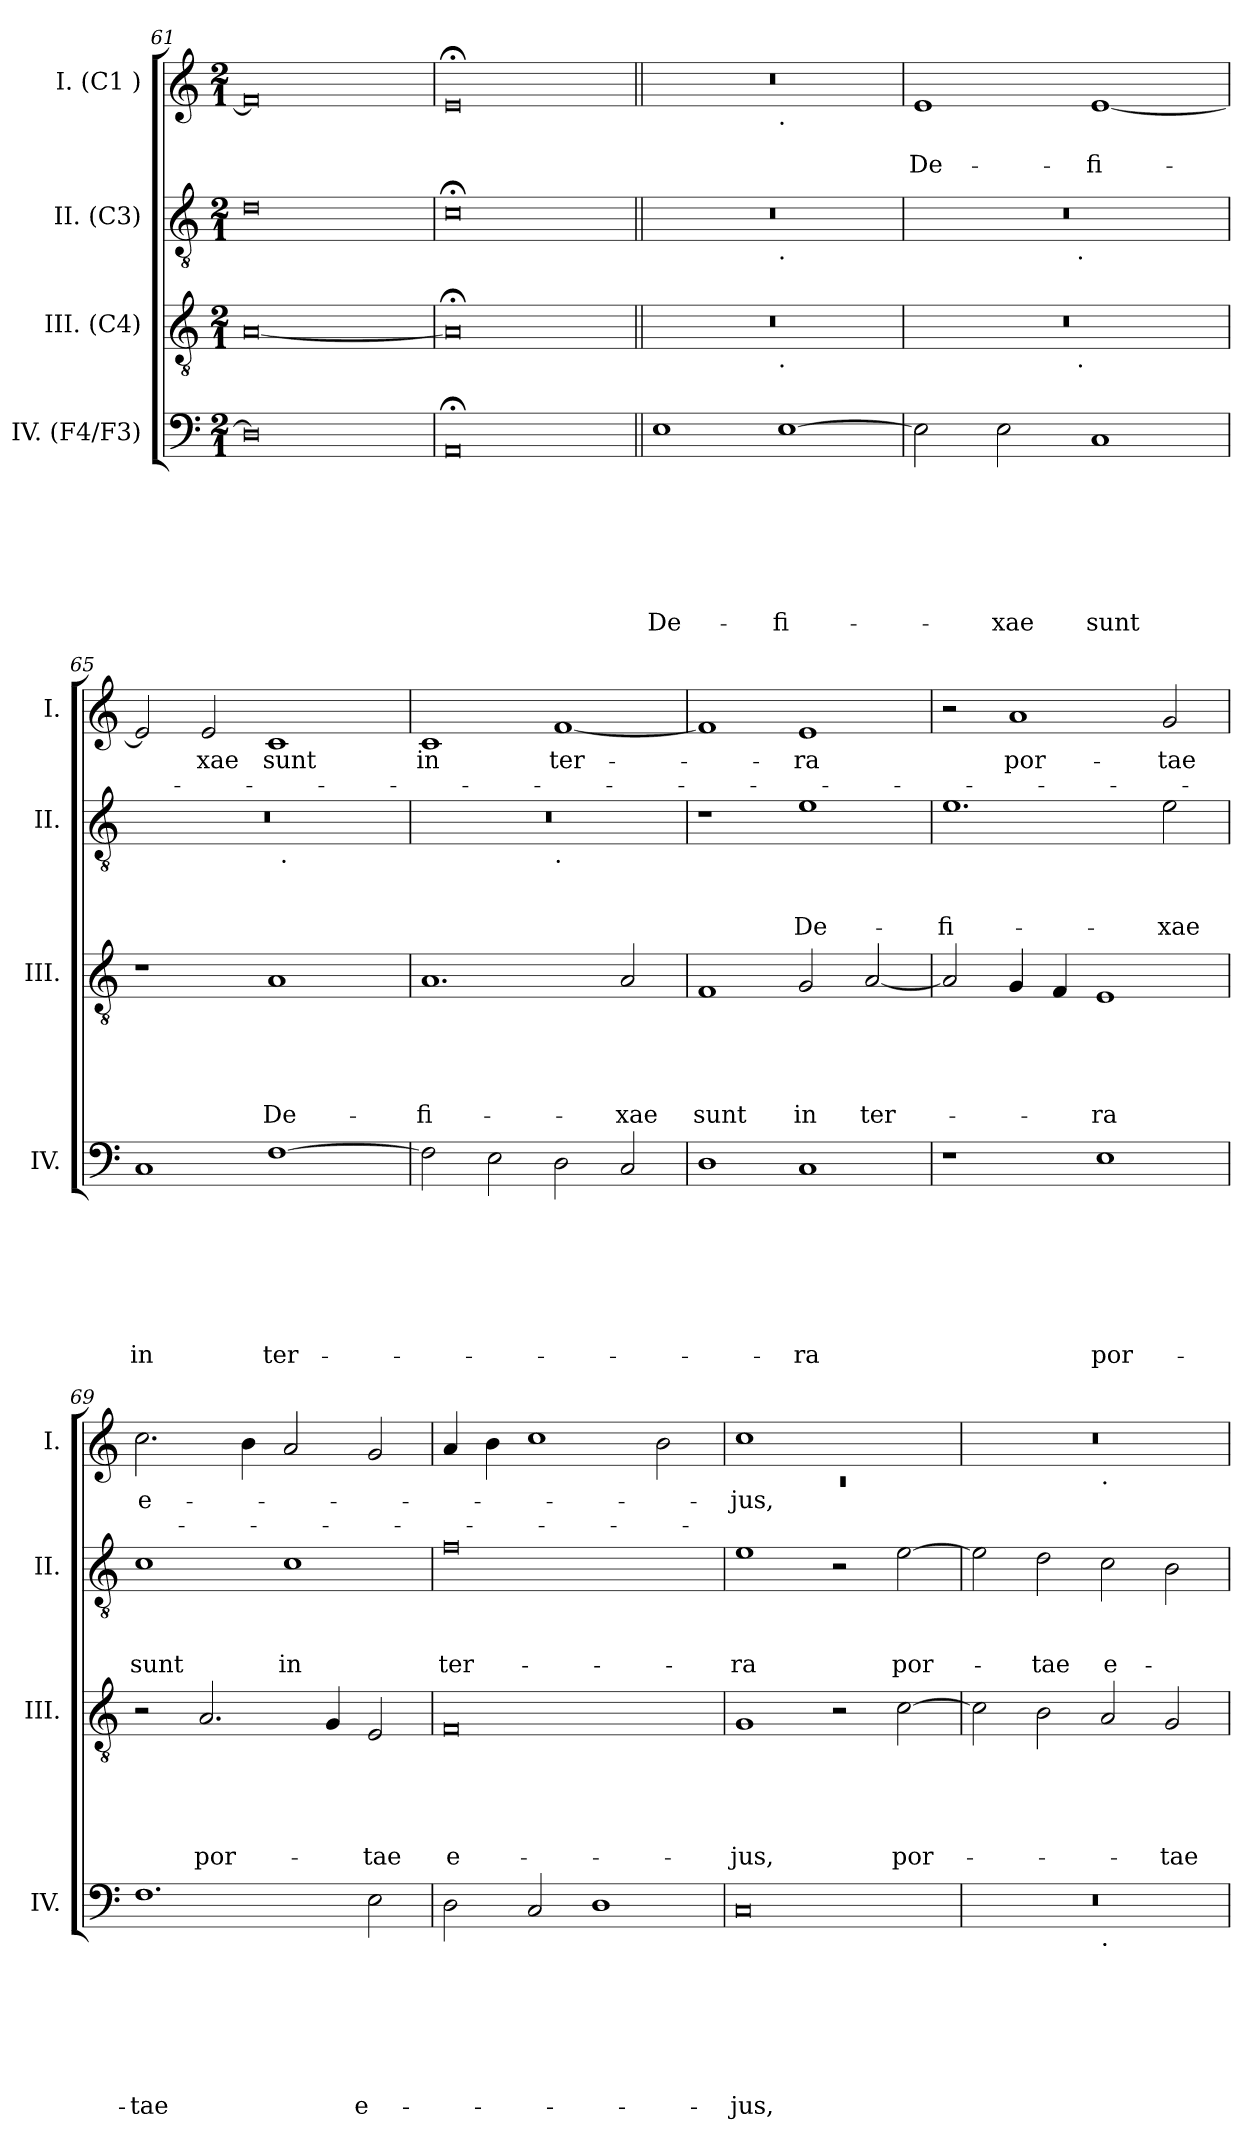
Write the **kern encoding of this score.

**kern	**text	**text	**text	**text	**text	**text	**text	**kern	**text	**text	**text	**text	**text	**kern	**text	**text	**text	**kern	**text	**text
*part4	*part4	*part4	*part4	*part4	*part4	*part4	*part4	*part3	*part3	*part3	*part3	*part3	*part3	*part2	*part2	*part2	*part2	*part1	*part1	*part1
*staff4	*staff4	*staff4	*staff4	*staff4	*staff4	*staff4	*staff4	*staff3	*staff3	*staff3	*staff3	*staff3	*staff3	*staff2	*staff2	*staff2	*staff2	*staff1	*staff1	*staff1
*I"IV. (F4/F3)	*	*	*	*	*	*	*	*I"III. (C4)	*	*	*	*	*	*I"II. (C3)	*	*	*	*I"I. (C1 )	*	*
*I'IV.	*	*	*	*	*	*	*	*I'III.	*	*	*	*	*	*I'II.	*	*	*	*I'I.	*	*
*clefF4	*	*	*	*	*	*	*	*clefGv2	*	*	*	*	*	*clefGv2	*	*	*	*clefG2	*	*
*k[]	*	*	*	*	*	*	*	*k[]	*	*	*	*	*	*k[]	*	*	*	*k[]	*	*
*C:	*	*	*	*	*	*	*	*C:	*	*	*	*	*	*C:	*	*	*	*C:	*	*
*M2/1	*	*	*	*	*	*	*	*M2/1	*	*	*	*	*	*M2/1	*	*	*	*M2/1	*	*
=61	=61	=61	=61	=61	=61	=61	=61	=61	=61	=61	=61	=61	=61	=61	=61	=61	=61	=61	=61	=61
0D]	.	.	.	.	.	.	.	[<0A	.	.	.	.	.	0d	.	.	.	0f]	.	.
=62	=62	=62	=62	=62	=62	=62	=62	=62	=62	=62	=62	=62	=62	=62	=62	=62	=62	=62	=62	=62
0AA;	.	.	.	.	.	.	.	0A;]	.	.	.	.	.	0c;<	.	.	.	0e;	.	.
=63||	=63||	=63||	=63||	=63||	=63||	=63||	=63||	=63||	=63||	=63||	=63||	=63||	=63||	=63||	=63||	=63||	=63||	=63||	=63||	=63||
!	!	!	!	!	!	!	!LO:LY:b	!	!	!	!	!	!	!	!	!	!	!	!	!
*	*	*	*	*	*	*	*	*^	*	*	*	*	*	*^	*	*	*	*^	*	*
1E	.	.	.	.	.	.	De-	0r	1ryy	.	.	.	.	.	0r	1ryy	.	.	.	0r	1ryy	.	.
!	!	!	!	!	!	!	!	!	!	!	!	!	!	!	!	!	!	!	!	!	!LO:TX:b:t=.	!	!
!	!	!	!	!	!	!	!	!	!	!	!	!	!	!	!	!LO:TX:b:t=.	!	!	!	!	!	!	!
!	!	!	!	!	!	!	!	!	!LO:TX:b:t=.	!	!	!	!	!	!	!	!	!	!	!	!	!	!
!	!	!	!	!	!	!	!LO:LY:b	!	!	!	!	!	!	!	!	!	!	!	!	!	!	!	!
[>1E	.	.	.	.	.	.	-fi-	.	1ryy	.	.	.	.	.	.	1ryy	.	.	.	.	1ryy	.	.
=64	=64	=64	=64	=64	=64	=64	=64	=64	=64	=64	=64	=64	=64	=64	=64	=64	=64	=64	=64	=64	=64	=64	=64
!	!	!	!	!	!	!	!	!	!	!	!	!	!	!	!	!	!	!	!	!	!	!	!LO:LY:b
*	*	*	*	*	*	*	*	*	*	*	*	*	*	*	*	*	*	*	*	*v	*v	*	*
2E\]	.	.	.	.	.	.	.	0r	2ryy	.	.	.	.	.	0r	2ryy	.	.	.	1e	.	De-
!	!	!	!	!	!	!	!LO:LY:b	!	!	!	!	!	!	!	!	!	!	!	!	!	!	!
2E\	.	.	.	.	.	.	-xae	.	4...ryy	.	.	.	.	.	.	4...ryy	.	.	.	.	.	.
!	!	!	!	!	!	!	!	!	!	!	!	!	!	!	!	!LO:TX:b:t=.	!	!	!	!	!	!
!	!	!	!	!	!	!	!	!	!LO:TX:b:t=.	!	!	!	!	!	!	!	!	!	!	!	!	!
.	.	.	.	.	.	.	.	.	1ryy	.	.	.	.	.	.	1ryy	.	.	.	.	.	.
!	!	!	!	!	!	!	!LO:LY:b	!	!	!	!	!	!	!	!	!	!	!	!	!	!	!LO:LY:b
1C	.	.	.	.	.	.	sunt	.	.	.	.	.	.	.	.	.	.	.	.	[<1e	.	-fi-
.	.	.	.	.	.	.	.	.	32ryy	.	.	.	.	.	.	32ryy	.	.	.	.	.	.
!!LO:LB:g=z
=65	=65	=65	=65	=65	=65	=65	=65	=65	=65	=65	=65	=65	=65	=65	=65	=65	=65	=65	=65	=65	=65	=65
!	!	!	!	!	!	!	!LO:LY:b	!	!	!	!	!	!	!	!	!	!	!	!	!	!	!
*	*	*	*	*	*	*	*	*v	*v	*	*	*	*	*	*	*	*	*	*	*	*	*
1C	.	.	.	.	.	.	in	1r	.	.	.	.	.	0r	1ryy	.	.	.	2e/]	.	.
!	!	!	!	!	!	!	!	!	!	!	!	!	!	!	!	!	!	!	!	!LO:LY:b	!
.	.	.	.	.	.	.	.	.	.	.	.	.	.	.	.	.	.	.	2e/	-xae	.
!	!	!	!	!	!	!	!LO:LY:b	!	!	!	!	!	!LO:LY:b	!	!	!	!	!	!	!LO:LY:b	!
[>1F	.	.	.	.	.	.	ter-	1A	.	.	.	.	De-	.	32ryy	.	.	.	1c	sunt	.
!	!	!	!	!	!	!	!	!	!	!	!	!	!	!	!LO:TX:b:t=.	!	!	!	!	!	!
.	.	.	.	.	.	.	.	.	.	.	.	.	.	.	2ryy	.	.	.	.	.	.
.	.	.	.	.	.	.	.	.	.	.	.	.	.	.	4...ryy	.	.	.	.	.	.
=66	=66	=66	=66	=66	=66	=66	=66	=66	=66	=66	=66	=66	=66	=66	=66	=66	=66	=66	=66	=66	=66
!	!	!	!	!	!	!	!	!	!	!	!	!	!LO:LY:b	!	!	!	!	!	!	!LO:LY:b	!
2F\]	.	.	.	.	.	.	.	1.A	.	.	.	.	-fi-	0r	1ryy	.	.	.	1c	in	.
2E\	.	.	.	.	.	.	.	.	.	.	.	.	.	.	.	.	.	.	.	.	.
!	!	!	!	!	!	!	!	!	!	!	!	!	!	!	!LO:TX:b:t=.	!	!	!	!	!	!
!	!	!	!	!	!	!	!	!	!	!	!	!	!	!	!	!	!	!	!	!LO:LY:b	!
2D\	.	.	.	.	.	.	.	.	.	.	.	.	.	.	1ryy	.	.	.	[<1f	ter-	.
!	!	!	!	!	!	!	!	!	!	!	!	!	!LO:LY:b	!	!	!	!	!	!	!	!
2C/	.	.	.	.	.	.	.	2A/	.	.	.	.	-xae	.	.	.	.	.	.	.	.
=67	=67	=67	=67	=67	=67	=67	=67	=67	=67	=67	=67	=67	=67	=67	=67	=67	=67	=67	=67	=67	=67
!	!	!	!	!	!	!	!	!	!	!	!	!	!LO:LY:b	!	!	!	!	!	!	!	!
*	*	*	*	*	*	*	*	*	*	*	*	*	*	*v	*v	*	*	*	*	*	*
1D	.	.	.	.	.	.	.	1F	.	.	.	.	sunt	1r	.	.	.	1f]	.	.
!	!	!	!	!	!	!	!LO:LY:b	!	!	!	!	!	!LO:LY:b	!	!	!	!LO:LY:b	!	!LO:LY:b	!
1C	.	.	.	.	.	.	-ra	2G/	.	.	.	.	in	1e	.	.	De-	1e	-ra	.
!	!	!	!	!	!	!	!	!	!	!	!	!	!LO:LY:b	!	!	!	!	!	!	!
.	.	.	.	.	.	.	.	[<2A/	.	.	.	.	ter-	.	.	.	.	.	.	.
=68	=68	=68	=68	=68	=68	=68	=68	=68	=68	=68	=68	=68	=68	=68	=68	=68	=68	=68	=68	=68
!	!	!	!	!	!	!	!	!	!	!	!	!	!	!	!	!	!LO:LY:b	!	!	!
1r	.	.	.	.	.	.	.	2A/]	.	.	.	.	.	1.e	.	.	-fi-	2r	.	.
!	!	!	!	!	!	!	!	!	!	!	!	!	!	!	!	!	!	!	!LO:LY:b	!
.	.	.	.	.	.	.	.	4G/	.	.	.	.	.	.	.	.	.	1a	por-	.
.	.	.	.	.	.	.	.	4F/	.	.	.	.	.	.	.	.	.	.	.	.
!	!	!	!	!	!	!	!LO:LY:b	!	!	!	!	!	!LO:LY:b	!	!	!	!	!	!	!
1E	.	.	.	.	.	.	por-	1E	.	.	.	.	-ra	.	.	.	.	.	.	.
!	!	!	!	!	!	!	!	!	!	!	!	!	!	!	!	!	!LO:LY:b	!	!LO:LY:b	!
.	.	.	.	.	.	.	.	.	.	.	.	.	.	2e\	.	.	-xae	2g/	-tae	.
=69	=69	=69	=69	=69	=69	=69	=69	=69	=69	=69	=69	=69	=69	=69	=69	=69	=69	=69	=69	=69
!	!	!	!	!	!	!	!LO:LY:b	!	!	!	!	!	!	!	!	!	!LO:LY:b	!	!LO:LY:b:rj	!
1.F	.	.	.	.	.	.	-tae	2r	.	.	.	.	.	1c	.	.	sunt	2.cc\	e-	.
!	!	!	!	!	!	!	!	!	!	!	!	!	!LO:LY:b	!	!	!	!	!	!	!
.	.	.	.	.	.	.	.	2.A/	.	.	.	.	por-	.	.	.	.	.	.	.
.	.	.	.	.	.	.	.	.	.	.	.	.	.	.	.	.	.	4b\	.	.
!	!	!	!	!	!	!	!	!	!	!	!	!	!	!	!	!	!LO:LY:b	!	!	!
.	.	.	.	.	.	.	.	.	.	.	.	.	.	1c	.	.	in	2a/	.	.
.	.	.	.	.	.	.	.	4G/	.	.	.	.	.	.	.	.	.	.	.	.
!	!	!	!	!	!	!	!LO:LY:b:rj	!	!	!	!	!	!LO:LY:b	!	!	!	!	!	!	!
2E\	.	.	.	.	.	.	e-	2E/	.	.	.	.	-tae	.	.	.	.	2g/	.	.
!!LO:LB:g=z
=70	=70	=70	=70	=70	=70	=70	=70	=70	=70	=70	=70	=70	=70	=70	=70	=70	=70	=70	=70	=70
!	!	!	!	!	!	!	!	!	!	!	!	!	!LO:LY:b:rj	!	!	!	!LO:LY:b:rj	!	!	!
2D\	.	.	.	.	.	.	.	0F	.	.	.	.	e-	0f	.	.	ter-	4a/	.	.
.	.	.	.	.	.	.	.	.	.	.	.	.	.	.	.	.	.	4b\	.	.
2C/	.	.	.	.	.	.	.	.	.	.	.	.	.	.	.	.	.	1cc	.	.
1D	.	.	.	.	.	.	.	.	.	.	.	.	.	.	.	.	.	.	.	.
.	.	.	.	.	.	.	.	.	.	.	.	.	.	.	.	.	.	2b\	.	.
=71	=71	=71	=71	=71	=71	=71	=71	=71	=71	=71	=71	=71	=71	=71	=71	=71	=71	=71	=71	=71
*	*	*	*	*	*	*	*	*	*	*	*	*	*	*	*	*	*	*^	*	*
!	!	!	!	!	!	!	!LO:LY:b	!	!	!	!	!	!LO:LY:b	!	!	!	!LO:LY:b	!	!LO:N:vis=1	!LO:LY:b	!
0C	.	.	.	.	.	.	-jus,	1G	.	.	.	.	-jus,	1e	.	.	-ra	1cc	0rc	-jus,	.
.	.	.	.	.	.	.	.	2r	.	.	.	.	.	2r	.	.	.	1ryy	.	.	.
!	!	!	!	!	!	!	!	!	!	!	!	!	!LO:LY:b	!	!	!	!LO:LY:b	!	!	!	!
.	.	.	.	.	.	.	.	[>2c\	.	.	.	.	por-	[>2e\	.	.	por-	.	.	.	.
=72	=72	=72	=72	=72	=72	=72	=72	=72	=72	=72	=72	=72	=72	=72	=72	=72	=72	=72	=72	=72	=72
*^	*	*	*	*	*	*	*	*	*	*	*	*	*	*	*	*	*	*	*	*	*
0r	1ryy	.	.	.	.	.	.	.	2c\]	.	.	.	.	.	2e\]	.	.	.	0r	1ryy	.	.
!	!	!	!	!	!	!	!	!	!	!	!	!	!	!	!	!	!	!LO:LY:b	!	!	!	!
.	.	.	.	.	.	.	.	.	2B\	.	.	.	.	.	2d\	.	.	-tae	.	.	.	.
!	!	!	!	!	!	!	!	!	!	!	!	!	!	!	!	!	!	!	!	!LO:TX:b:t=.	!	!
!	!LO:TX:b:t=.	!	!	!	!	!	!	!	!	!	!	!	!	!	!	!	!	!	!	!	!	!
!	!	!	!	!	!	!	!	!	!	!	!	!	!	!	!	!	!	!LO:LY:b:rj	!	!	!	!
.	1ryy	.	.	.	.	.	.	.	2A/	.	.	.	.	.	2c\	.	.	e-	.	1ryy	.	.
!	!	!	!	!	!	!	!	!	!	!	!	!	!	!LO:LY:b	!	!	!	!	!	!	!	!
.	.	.	.	.	.	.	.	.	2G/	.	.	.	.	-tae	2B\	.	.	.	.	.	.	.
*v	*v	*	*	*	*	*	*	*	*	*	*	*	*	*	*	*	*	*	*v	*v	*	*
=	=	=	=	=	=	=	=	=	=	=	=	=	=	=	=	=	=	=	=	=
*-	*-	*-	*-	*-	*-	*-	*-	*-	*-	*-	*-	*-	*-	*-	*-	*-	*-	*-	*-	*-
